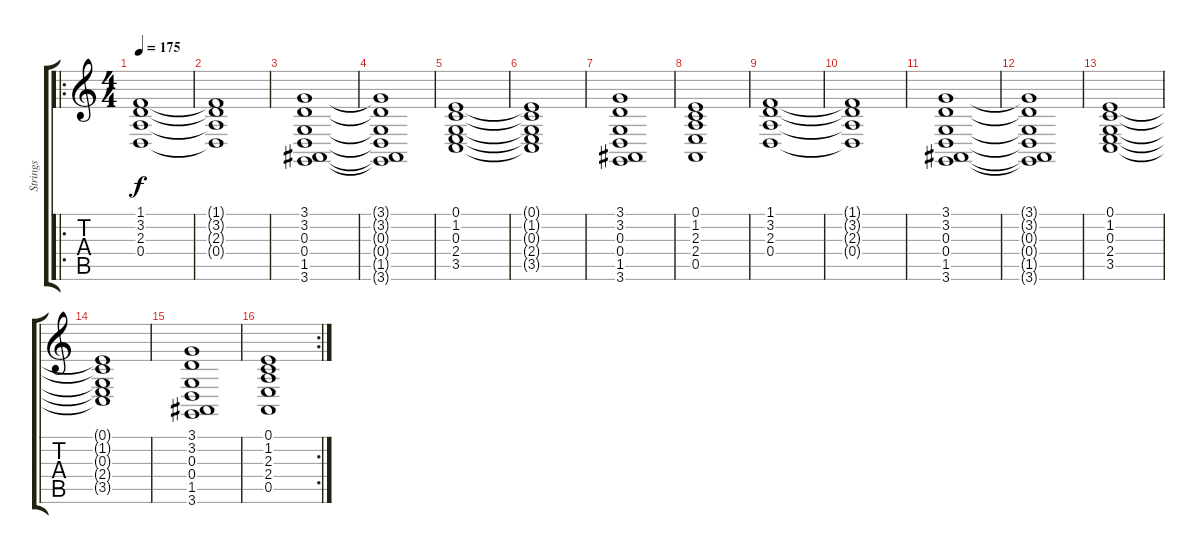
\track ("Strings" "Strings") {instrument stringensemble1}
\staff {score tabs}
\tuning (E4 B3 G3 D3 A2 E2) {hide}
\ro
\ts (4 4)
\tempo 175
\clef g2
\ks c
(1.1 3.2 2.3 0.4).1{dy f} |
(1.1{t} 3.2{t} 2.3{t} 0.4{t}).1 |
(3.1 3.2 0.3 0.4 1.5 3.6).1 |
(3.1{t} 3.2{t} 0.3{t} 0.4{t} 1.5{t} 3.6{t}).1 |
(0.1 1.2 0.3 2.4 3.5).1 |
(0.1{t} 1.2{t} 0.3{t} 2.4{t} 3.5{t}).1 |
(3.1 3.2 0.3 0.4 1.5 3.6).1 |
(0.1 1.2 2.3 2.4 0.5).1 |
(1.1 3.2 2.3 0.4).1 |
(1.1{t} 3.2{t} 2.3{t} 0.4{t}).1 |
(3.1 3.2 0.3 0.4 1.5 3.6).1 |
(3.1{t} 3.2{t} 0.3{t} 0.4{t} 1.5{t} 3.6{t}).1 |
(0.1 1.2 0.3 2.4 3.5).1 |
(0.1{t} 1.2{t} 0.3{t} 2.4{t} 3.5{t}).1 |
(3.1 3.2 0.3 0.4 1.5 3.6).1 |
\rc 2
(0.1 1.2 2.3 2.4 0.5).1
